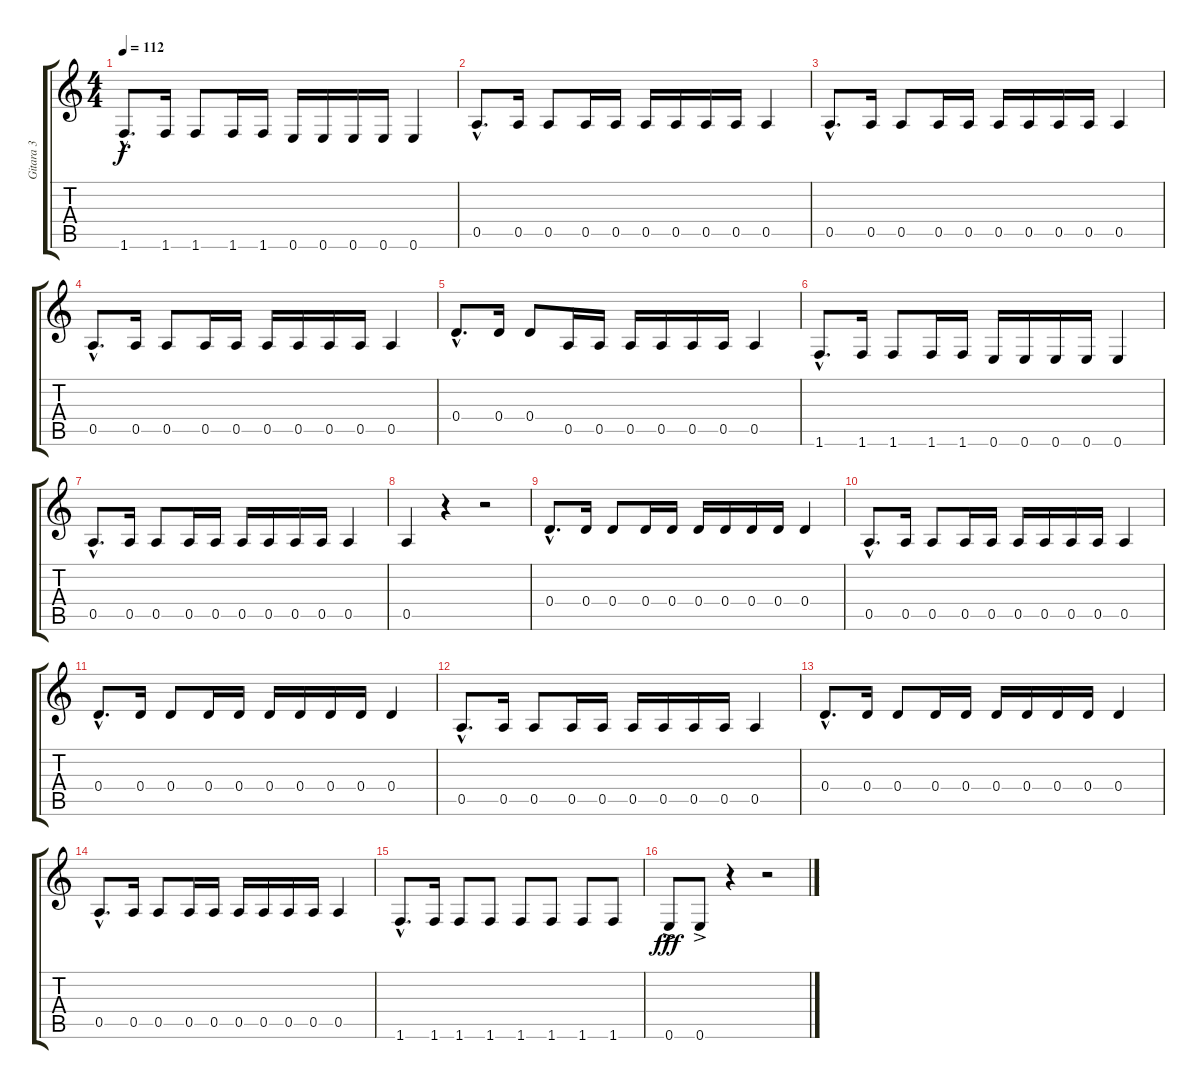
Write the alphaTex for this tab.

\track ("Gitara 3" "Gitara 3") {instrument electricguitarmuted}
\staff {score tabs}
\tuning (E4 B3 G3 D3 A2 E2) {hide}
\ts (4 4)
\tempo 112
\clef g2
\ks c
1.6{hac}.8{d dy f} 1.6.16 1.6.8 1.6.16 1.6.16 0.6.16 0.6.16 0.6.16 0.6.16 0.6.4 |
0.5{hac}.8{d} 0.5.16 0.5.8 0.5.16 0.5.16 0.5.16 0.5.16 0.5.16 0.5.16 0.5.4 |
0.5{hac}.8{d} 0.5.16 0.5.8 0.5.16 0.5.16 0.5.16 0.5.16 0.5.16 0.5.16 0.5.4 |
0.5{hac}.8{d} 0.5.16 0.5.8 0.5.16 0.5.16 0.5.16 0.5.16 0.5.16 0.5.16 0.5.4 |
0.4{hac}.8{d} 0.4.16 0.4.8 0.5.16 0.5.16 0.5.16 0.5.16 0.5.16 0.5.16 0.5.4 |
1.6{hac}.8{d} 1.6.16 1.6.8 1.6.16 1.6.16 0.6.16 0.6.16 0.6.16 0.6.16 0.6.4 |
0.5{hac}.8{d} 0.5.16 0.5.8 0.5.16 0.5.16 0.5.16 0.5.16 0.5.16 0.5.16 0.5.4 |
0.5.4 r.4 r.2 |
0.4{hac}.8{d} 0.4.16 0.4.8 0.4.16 0.4.16 0.4.16 0.4.16 0.4.16 0.4.16 0.4.4 |
0.5{hac}.8{d} 0.5.16 0.5.8 0.5.16 0.5.16 0.5.16 0.5.16 0.5.16 0.5.16 0.5.4 |
0.4{hac}.8{d} 0.4.16 0.4.8 0.4.16 0.4.16 0.4.16 0.4.16 0.4.16 0.4.16 0.4.4 |
0.5{hac}.8{d} 0.5.16 0.5.8 0.5.16 0.5.16 0.5.16 0.5.16 0.5.16 0.5.16 0.5.4 |
0.4{hac}.8{d} 0.4.16 0.4.8 0.4.16 0.4.16 0.4.16 0.4.16 0.4.16 0.4.16 0.4.4 |
0.5{hac}.8{d} 0.5.16 0.5.8 0.5.16 0.5.16 0.5.16 0.5.16 0.5.16 0.5.16 0.5.4 |
1.6{hac}.8{d} 1.6.16 1.6.8 1.6.8 1.6.8 1.6.8 1.6.8 1.6.8 |
0.6{ac}.8{dy fff} 0.6{ac}.8 r.4 r.2
